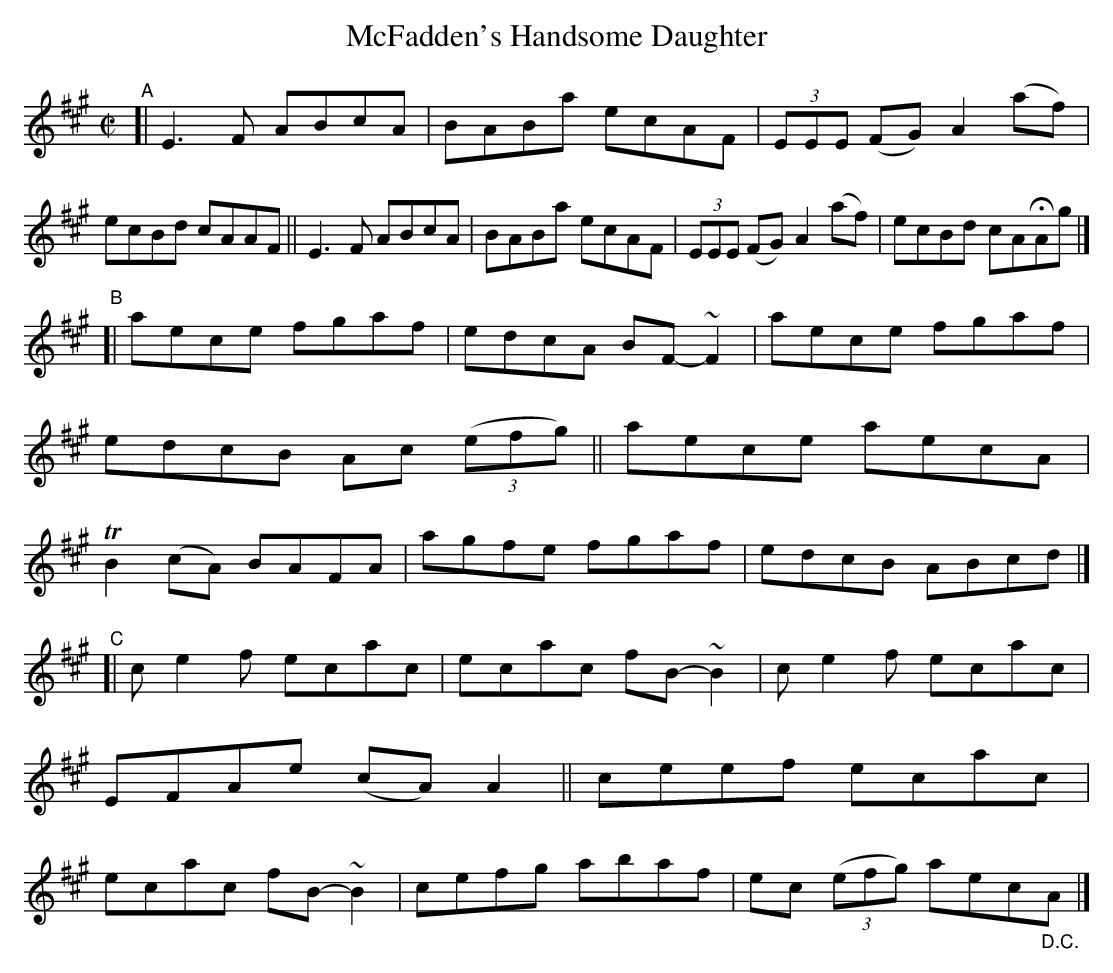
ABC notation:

X:1
T: McFadden's Handsome Daughter
M: C|
L: 1/8
K: A
"^A"\
[| E3F ABcA | BABa ecAF | (3EEE (FG) A2(af) | ecBd cAAF \
|| E3F ABcA | BABa ecAF | (3EEE (FG) A2(af) | ecBd cAHAg |]
"^B"\
[| aece fgaf | edcA BF-~F2 | aece fgaf | edcB Ac (3(efg) \
|| aece aecA | TB2(cA) BAFA | agfe fgaf | edcB ABcd |]
"^C"\
[| ce2f ecac | ecac fB-~B2 | ce2f ecac | EFAe (cA)A2 \
|| ceef ecac | ecac fB-~B2 | cefg abaf | ec (3(efg) aec"_D.C."A |]
